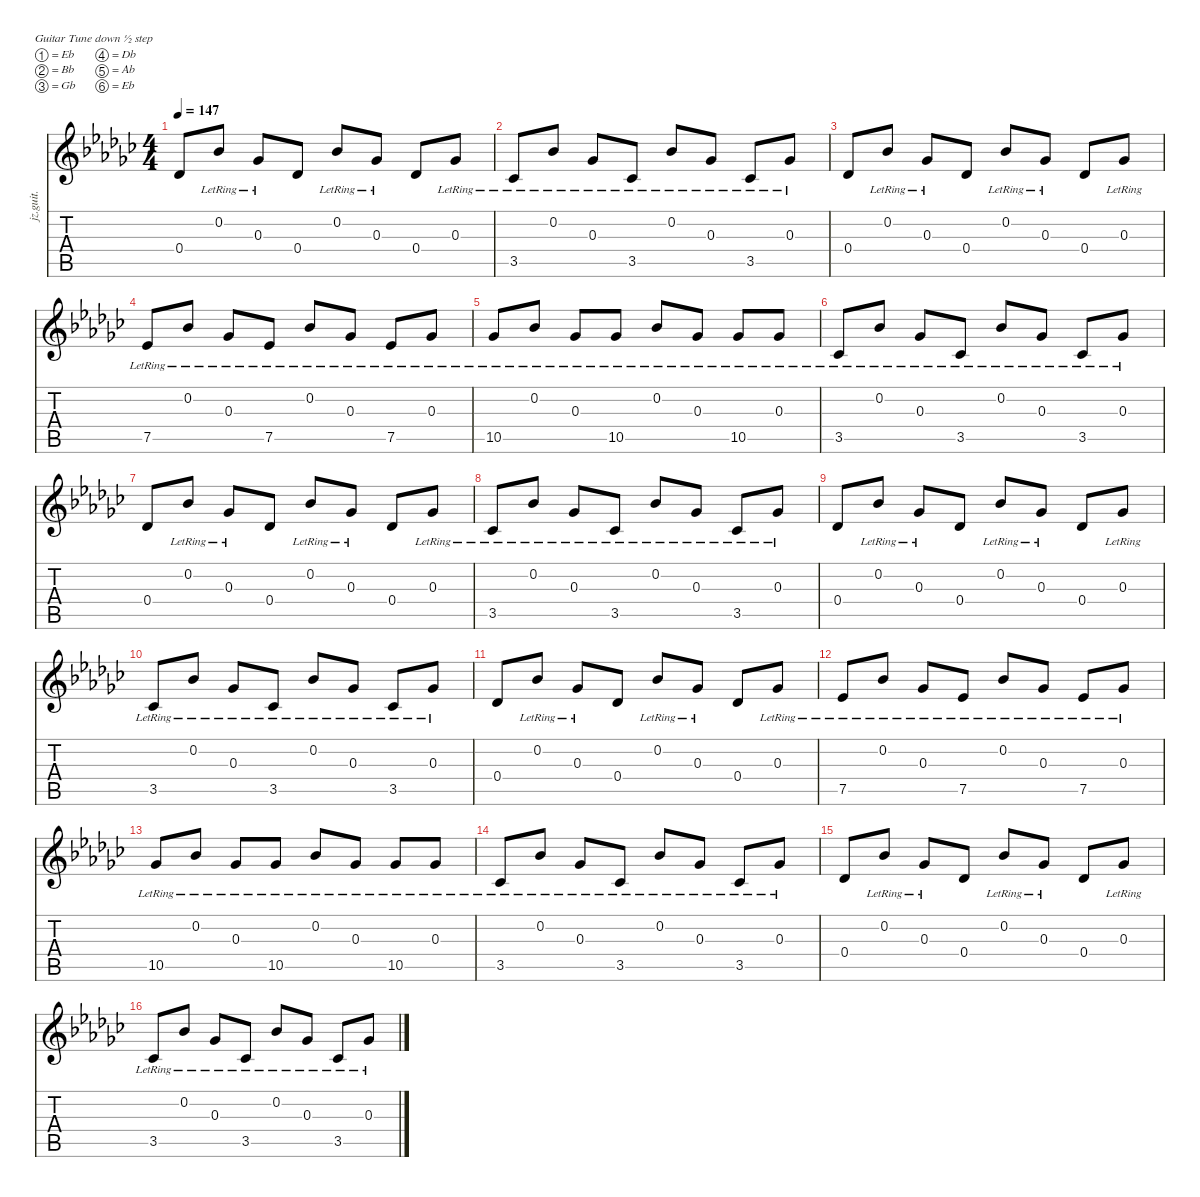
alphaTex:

\defaultSystemsLayout 4
\hideDynamics
\bracketExtendMode nobrackets
\otherSystemsTrackNameOrientation horizontal
\track ("Guitar (Billy)" "jz.guit.") {instrument electricguitarjazz}
\staff {score tabs}
\tuning (Eb4 Bb3 Gb3 Db3 Ab2 Eb2)
\ts (4 4)
\tempo 147
\clef g2
\ks ebminor
0.4{acc b}.8{dy f beam Up} 0.2{lr acc b}.8{beam Up} 0.3{lr acc b}.8{beam Up} 0.4{acc b}.8{beam Up} 0.2{lr acc b}.8{beam Up} 0.3{lr acc b}.8{beam Up} 0.4{acc b}.8{beam Up} 0.3{lr acc b}.8{beam Up} |
3.5{lr acc b}.8{beam Up} 0.2{lr acc b}.8{beam Up} 0.3{lr acc b}.8{beam Up} 3.5{lr acc b}.8{beam Up} 0.2{lr acc b}.8{beam Up} 0.3{lr acc b}.8{beam Up} 3.5{lr acc b}.8{beam Up} 0.3{lr acc b}.8{beam Up} |
0.4{acc b}.8{beam Up} 0.2{lr acc b}.8{beam Up} 0.3{lr acc b}.8{beam Up} 0.4{acc b}.8{beam Up} 0.2{lr acc b}.8{beam Up} 0.3{lr acc b}.8{beam Up} 0.4{acc b}.8{beam Up} 0.3{lr acc b}.8{beam Up} |
7.5{lr acc b}.8{beam Up} 0.2{lr acc b}.8{beam Up} 0.3{lr acc b}.8{beam Up} 7.5{lr acc b}.8{beam Up} 0.2{lr acc b}.8{beam Up} 0.3{lr acc b}.8{beam Up} 7.5{lr acc b}.8{beam Up} 0.3{lr acc b}.8{beam Up} |
10.5{lr acc b}.8{beam Up} 0.2{lr acc b}.8{beam Up} 0.3{lr acc b}.8{beam Up} 10.5{lr acc b}.8{beam Up} 0.2{lr acc b}.8{beam Up} 0.3{lr acc b}.8{beam Up} 10.5{lr acc b}.8{beam Up} 0.3{lr acc b}.8{beam Up} |
3.5{lr acc b}.8{beam Up} 0.2{lr acc b}.8{beam Up} 0.3{lr acc b}.8{beam Up} 3.5{lr acc b}.8{beam Up} 0.2{lr acc b}.8{beam Up} 0.3{lr acc b}.8{beam Up} 3.5{lr acc b}.8{beam Up} 0.3{lr acc b}.8{beam Up} |
0.4{acc b}.8{beam Up} 0.2{lr acc b}.8{beam Up} 0.3{lr acc b}.8{beam Up} 0.4{acc b}.8{beam Up} 0.2{lr acc b}.8{beam Up} 0.3{lr acc b}.8{beam Up} 0.4{acc b}.8{beam Up} 0.3{lr acc b}.8{beam Up} |
3.5{lr acc b}.8{beam Up} 0.2{lr acc b}.8{beam Up} 0.3{lr acc b}.8{beam Up} 3.5{lr acc b}.8{beam Up} 0.2{lr acc b}.8{beam Up} 0.3{lr acc b}.8{beam Up} 3.5{lr acc b}.8{beam Up} 0.3{lr acc b}.8{beam Up} |
0.4{acc b}.8{beam Up} 0.2{lr acc b}.8{beam Up} 0.3{lr acc b}.8{beam Up} 0.4{acc b}.8{beam Up} 0.2{lr acc b}.8{beam Up} 0.3{lr acc b}.8{beam Up} 0.4{acc b}.8{beam Up} 0.3{lr acc b}.8{beam Up} |
3.5{lr acc b}.8{beam Up} 0.2{lr acc b}.8{beam Up} 0.3{lr acc b}.8{beam Up} 3.5{lr acc b}.8{beam Up} 0.2{lr acc b}.8{beam Up} 0.3{lr acc b}.8{beam Up} 3.5{lr acc b}.8{beam Up} 0.3{lr acc b}.8{beam Up} |
0.4{acc b}.8{beam Up} 0.2{lr acc b}.8{beam Up} 0.3{lr acc b}.8{beam Up} 0.4{acc b}.8{beam Up} 0.2{lr acc b}.8{beam Up} 0.3{lr acc b}.8{beam Up} 0.4{acc b}.8{beam Up} 0.3{lr acc b}.8{beam Up} |
7.5{lr acc b}.8{beam Up} 0.2{lr acc b}.8{beam Up} 0.3{lr acc b}.8{beam Up} 7.5{lr acc b}.8{beam Up} 0.2{lr acc b}.8{beam Up} 0.3{lr acc b}.8{beam Up} 7.5{lr acc b}.8{beam Up} 0.3{lr acc b}.8{beam Up} |
10.5{lr acc b}.8{beam Up} 0.2{lr acc b}.8{beam Up} 0.3{lr acc b}.8{beam Up} 10.5{lr acc b}.8{beam Up} 0.2{lr acc b}.8{beam Up} 0.3{lr acc b}.8{beam Up} 10.5{lr acc b}.8{beam Up} 0.3{lr acc b}.8{beam Up} |
3.5{lr acc b}.8{beam Up} 0.2{lr acc b}.8{beam Up} 0.3{lr acc b}.8{beam Up} 3.5{lr acc b}.8{beam Up} 0.2{lr acc b}.8{beam Up} 0.3{lr acc b}.8{beam Up} 3.5{lr acc b}.8{beam Up} 0.3{lr acc b}.8{beam Up} |
0.4{acc b}.8{beam Up} 0.2{lr acc b}.8{beam Up} 0.3{lr acc b}.8{beam Up} 0.4{acc b}.8{beam Up} 0.2{lr acc b}.8{beam Up} 0.3{lr acc b}.8{beam Up} 0.4{acc b}.8{beam Up} 0.3{lr acc b}.8{beam Up} |
3.5{lr acc b}.8{beam Up} 0.2{lr acc b}.8{beam Up} 0.3{lr acc b}.8{beam Up} 3.5{lr acc b}.8{beam Up} 0.2{lr acc b}.8{beam Up} 0.3{lr acc b}.8{beam Up} 3.5{lr acc b}.8{beam Up} 0.3{lr acc b}.8{beam Up}
